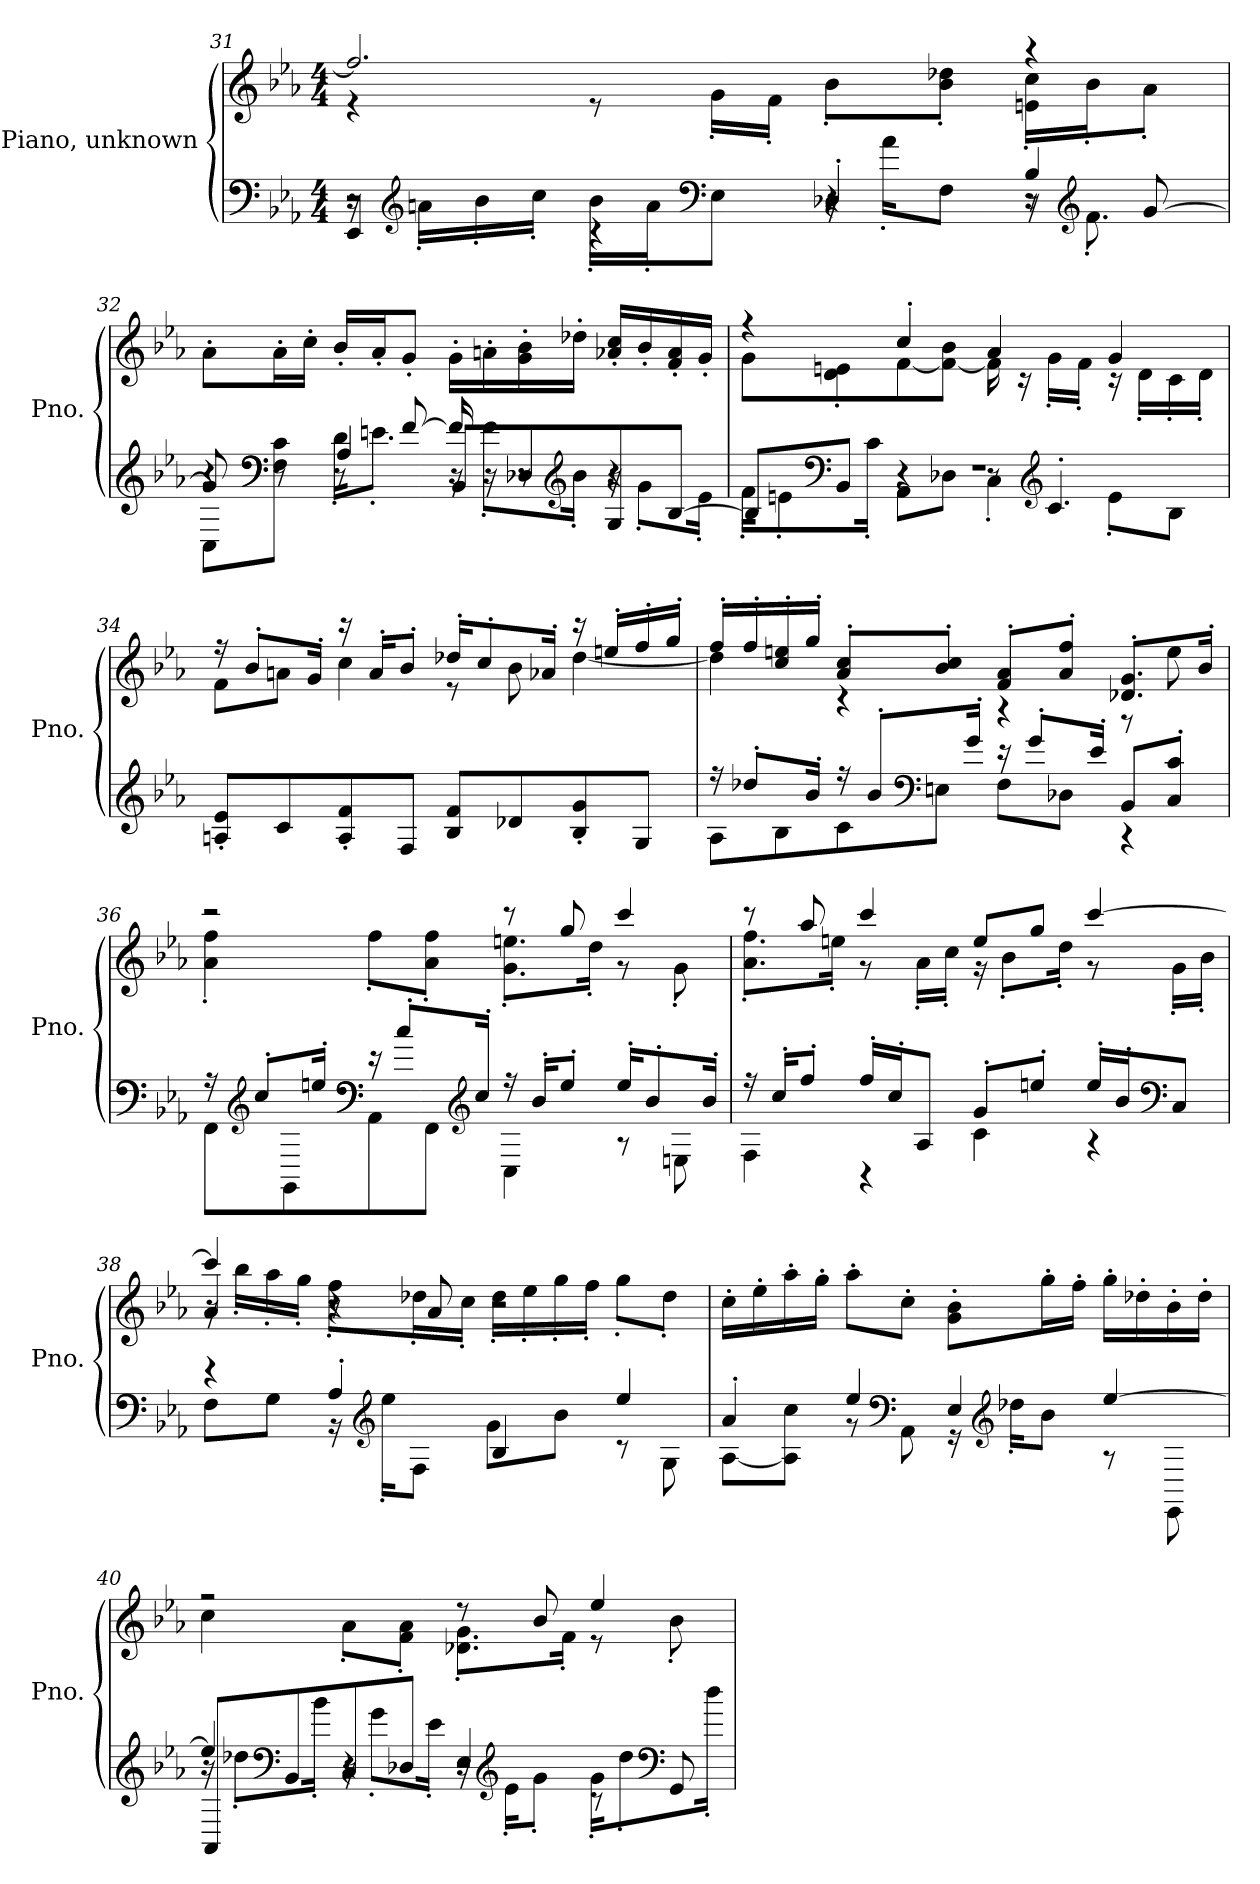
**kern	**kern
*part1	*part1
*staff2	*staff1
*I"Piano, unknown	*
*I'Pno.	*
!!LO:LB:g=z
*clefF4	*clefG2
*k[b-e-a-]	*k[b-e-a-]
*M4/4	*M4/4
=31	=31
*^	*^
*	*^	*	*
2r	16r	4EE-/	2.ff/]	4r
*clefG2	*	*	*	*
.	16an'\LL	.	.	.
.	16b-'\	.	.	.
.	16cc'\JJ	.	.	.
.	16b-'\LL	4r	.	8r
.	16a'\J	.	.	.
*clefF4	*	*	*	*
.	8E-\J	.	.	16g'\LL
.	.	.	.	16f'\JJ
4r	16r	4D-X'/	.	8b-'\L
.	16a'\KL	.	.	.
.	8F\J	.	.	8b-\' 8dd-X\'J
8r	16r	4B-/	4r	16en\' 16cc\'LL
*clefG2	*	*	*	*
.	8.f'\	.	.	16b-'\J
[8g/	.	.	.	8a-'\J
*	*	*	*v	*v
=32	=32	=32	=32
8g/]	8C\L	4r	8a-'\L
*clefF4	*	*	*
8r	8F\ 8c\J	.	16a-'\L
.	.	.	16cc'\JJ
8r	16d'\KL	4A-/	16b-'/LL
.	8.en'\J	.	16a-'/J
[8f/	.	.	8g'/J
16f/]	16r	8BB-/L	16g'\LL
16r	8f'\L	.	16an'\
8r	.	8D-X/	16g\' 16b-\'
*clefG2	*	*	*
.	16b-'\Jk	.	16dd-X'\JJ
4r	16r	8G/	16a-X/' 16cc/'LL
.	8g'\L	.	16b-'/
.	.	[8B-/J	16f/' 16a-/'
.	16e'\Jk	.	16g'/JJ
!!LO:LB:g=z
=33	=33	=33	=33
*	*	*	*^
1r	16f'\KL	8B-/L]	4r	8g\L
.	8en'\	.	.	.
*clefF4	*	*	*	*
.	.	8BB-/J	.	8d\' 8en\'
.	16c'\Jk	.	.	.
.	8AA-\L	4r	4cc'/	[8f\
.	8D-X\J	.	.	8f\_ 8b-\J
.	4C'\	8r	4a-/	16f\]
.	.	.	.	16r
*clefG2	*	*	*	*
.	.	4.c'/	.	16g'\LL
.	.	.	.	16f'\JJ
.	8e'\L	.	4g/	16r
.	.	.	.	16d'\LL
.	8B-\J	.	.	16c'\
.	.	.	.	16d'\JJ
*v	*v	*v	*	*
=34	=34	=34
8An/' 8e-/'L	16r	8f\L
.	8b-'/L	.
8c/	.	8an\J
.	16g'/Jk	.
8A/' 8f/'	16r	4cc\
.	16a'/KL	.
8F/J	8b-'/J	.
8B-/ 8f/L	16dd-X'/KL	8r
.	8cc'/	.
8d-X/	.	8b-\
.	16a-X'/Jk	.
8B-/' 8g/'	16r	[4dd-\
.	16een'/LL	.
8G/J	16ff'/	.
.	16gg'/JJ	.
!!LO:LB:g=z	!!
=35	=35	=35
*^	*	*
16r	8A-\L	16ff'/LL	4dd-\]
8dd-X'/L	.	16ff'/	.
.	8B-\	16cc/' 16een/'	.
16b-'/Jk	.	16gg'/JJ	.
16r	8c\	8a-/' 8cc/'L	4r
8b-'/L	.	.	.
*clefF4	*	*	*
.	8En\J	8b-/' 8cc/'J	.
16g'/Jk	.	.	.
16r	8F\L	8f/' 8a-/'L	4r
8g'/L	.	.	.
.	8D-X\J	8a-/' 8ff/'J	.
16e-'/Jk	.	.	.
8BB-/L	4r	8.d-X/' 8.g/'L	8r
8C/' 8c/'J	.	.	8ee\
.	.	16b-'/Jk	.
=36	=36	=36	=36
16r	8FF\L	2r	4a-\' 4ff\'
*clefG2	*	*	*
8cc'/L	.	.	.
.	8GG\	.	.
16een'/Jk	.	.	.
*clefF4	*	*	*
16r	8AA-\	.	8ff'\L
8cc'/L	.	.	.
.	8FF\J	.	8a-\' 8ff\'J
*clefG2	*	*	*
16cc'/Jk	.	.	.
16r	4C\	8r	8.g\' 8.een\'L
16b-'/KL	.	.	.
8ee'/J	.	8gg/	.
.	.	.	16dd'\Jk
16ee'/KL	8r	4ccc/	8r
8b-'/	.	.	.
.	8En\	.	8g'\
16b-'/Jk	.	.	.
!!LO:PB:g=z	!!
=37	=37	=37	=37
16r	4F\	8r	8.a-\' 8.ff\'L
16cc'/KL	.	.	.
8ff'/J	.	8aa-/	.
.	.	.	16een'\Jk
16ff'/LL	4r	4ccc/	8r
16cc'/J	.	.	.
8A-/J	.	.	16a-'\LL
.	.	.	16cc'\JJ
8g'/L	4c\	8ee/L	16r
.	.	.	8b-'\L
8een'/J	.	8gg/J	.
.	.	.	16dd'\Jk
16ee'/LL	4r	[4ccc/	8r
16b-'/J	.	.	.
*clefF4	*	*	*
8C/J	.	.	16g'\LL
.	.	.	16b-'\JJ
=38	=38	=38	=38
*	*	*	*^
4r	8F\L	4ccc/]	16r	4a-/
.	.	.	16bb-'\LL	.
.	8G\J	.	16aa-'\	.
.	.	.	16gg'\JJ	.
4A-'/	16r	4r	8ff'\L	8r
*clefG2	*	*	*	*
.	16ee-'\KL	.	.	.
.	8F\J	.	16dd-X'\L	8a-/
.	.	.	16cc'\JJ	.
4B-/	8g\L	2r	16dd-'\LL	2r
.	.	.	16ee-'\	.
.	8b-\J	.	16gg'\	.
.	.	.	16ff'\JJ	.
4ee-/	8r	.	8gg'\L	.
.	8G\	.	8dd-'\J	.
*	*	*v	*v	*v
!!LO:LB:g=z
=39	=39	=39
4a-'/	[8A-\L	16cc'\LL
.	.	16ee-'\
.	8A-\] 8cc\J	16aa-'\
.	.	16gg'\JJ
4ee-/	8r	8aa-'\L
*clefF4	*	*
.	8AA-\	8cc'\J
4E-/	16r	8g\' 8b-\'L
*clefG2	*	*
.	16dd-X'\KL	.
.	8b-\J	16gg'\L
.	.	16ff'\JJ
[4ee-/	8r	16gg'\LL
.	.	16dd-X'\
.	8EE-\	16b-'\
.	.	16dd-'\JJ
=40	=40	=40
*	*^	*^
4ee-/]	16r	8AA-/L	2r	4cc\
.	8dd-X'\L	.	.	.
*clefF4	*	*	*	*
.	.	8BB-/	.	.
.	16b-'\Jk	.	.	.
4r	16r	8C/	.	8a-'\L
.	8g'\L	.	.	.
.	.	8D-X/J	.	8f\' 8a-\'J
.	16e-'\Jk	.	.	.
2r	16r	4E-/	8r	8.d-X\' 8.g\'L
*clefG2	*	*	*	*
.	16e-'\KL	.	.	.
.	8g'\J	.	8b-/	.
.	.	.	.	16f'\Jk
.	16g'\KL	8r	4ee-/	8r
.	8dd-'\	.	.	.
*clefF4	*	*	*	*
.	.	8GG/	.	8b-'\
.	16dd-'\Jk	.	.	.
*v	*v	*v	*	*
*	*v	*v
=	=
*-	*-
